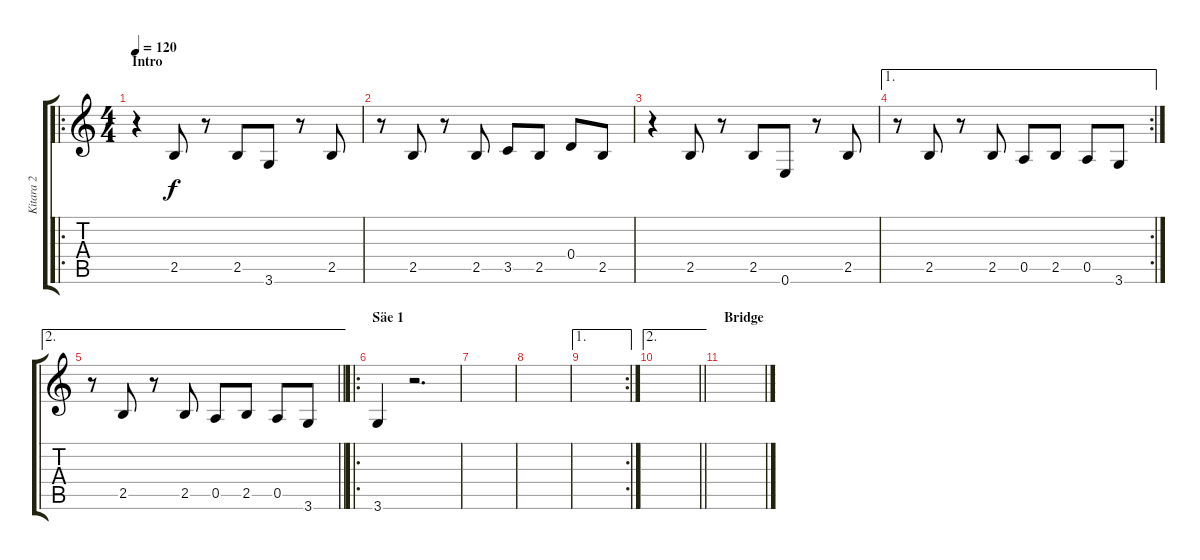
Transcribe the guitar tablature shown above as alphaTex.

\track ("Kitara 2" "Kitara 2") {instrument overdrivenguitar}
\staff {score tabs}
\tuning (E4 B3 G3 D3 A2 E2) {hide}
\ro
\ts (4 4)
\section ("" "Intro")
\tempo 120
\clef g2
\ks c
r.4{dy f instrument acousticguitarsteel} 2.5.8 r.8 2.5.8 3.6.8 r.8 2.5.8 |
r.8 2.5.8 r.8 2.5.8 3.5.8 2.5.8 0.4.8 2.5.8 |
r.4 2.5.8 r.8 2.5.8 0.6.8 r.8 2.5.8 |
\ae 1
\rc 2
r.8 2.5.8 r.8 2.5.8 0.5.8 2.5.8 0.5.8 3.6.8 |
\ae 2
\barLineRight lightlight
r.8 2.5.8 r.8 2.5.8 0.5.8 2.5.8 0.5.8 3.6.8 |
\ro
\section ("" "Säe 1")
3.6.4 r.2{d} |
|
|
\ae 1
\rc 2
|
\ae 2
\barLineRight lightlight
|
\section ("" "Bridge")
